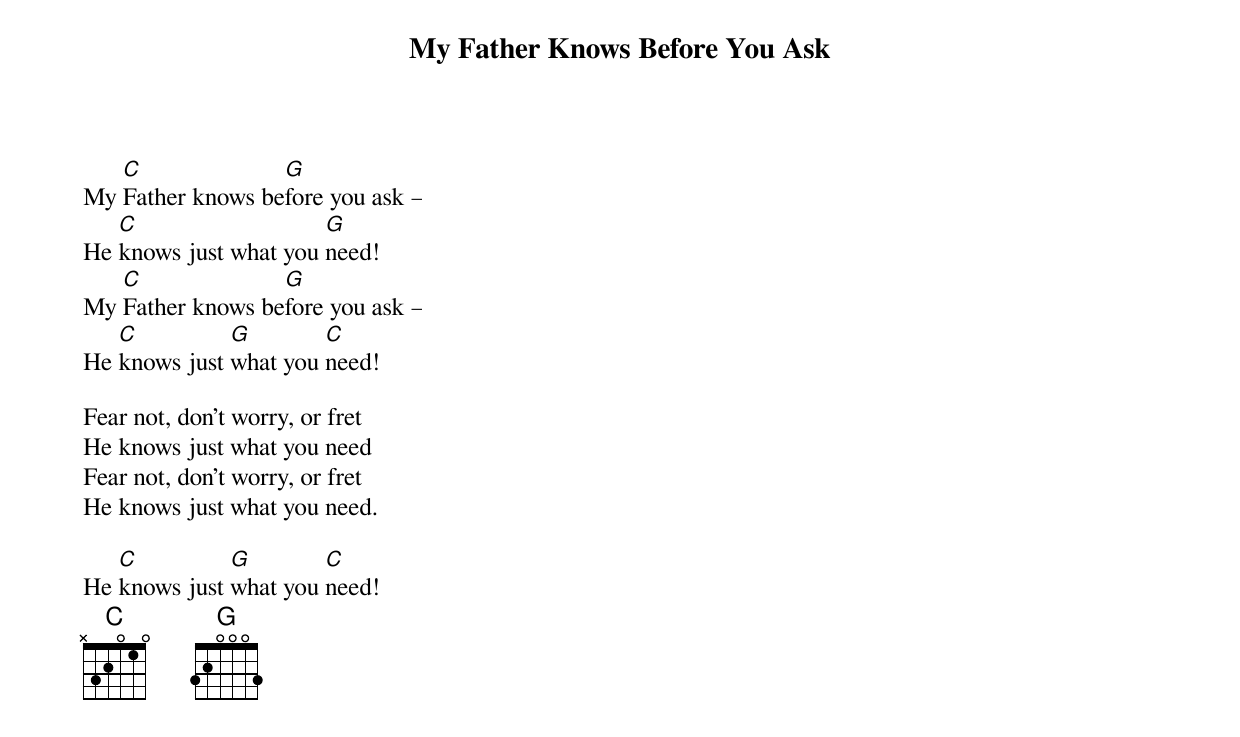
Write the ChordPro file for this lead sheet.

{title: My Father Knows Before You Ask}


My [C]Father knows be[G]fore you ask –
He [C]knows just what you [G]need!
My [C]Father knows be[G]fore you ask –
He [C]knows just [G]what you [C]need!

Fear not, don't worry, or fret
He knows just what you need
Fear not, don't worry, or fret
He knows just what you need.

He [C]knows just [G]what you [C]need!
